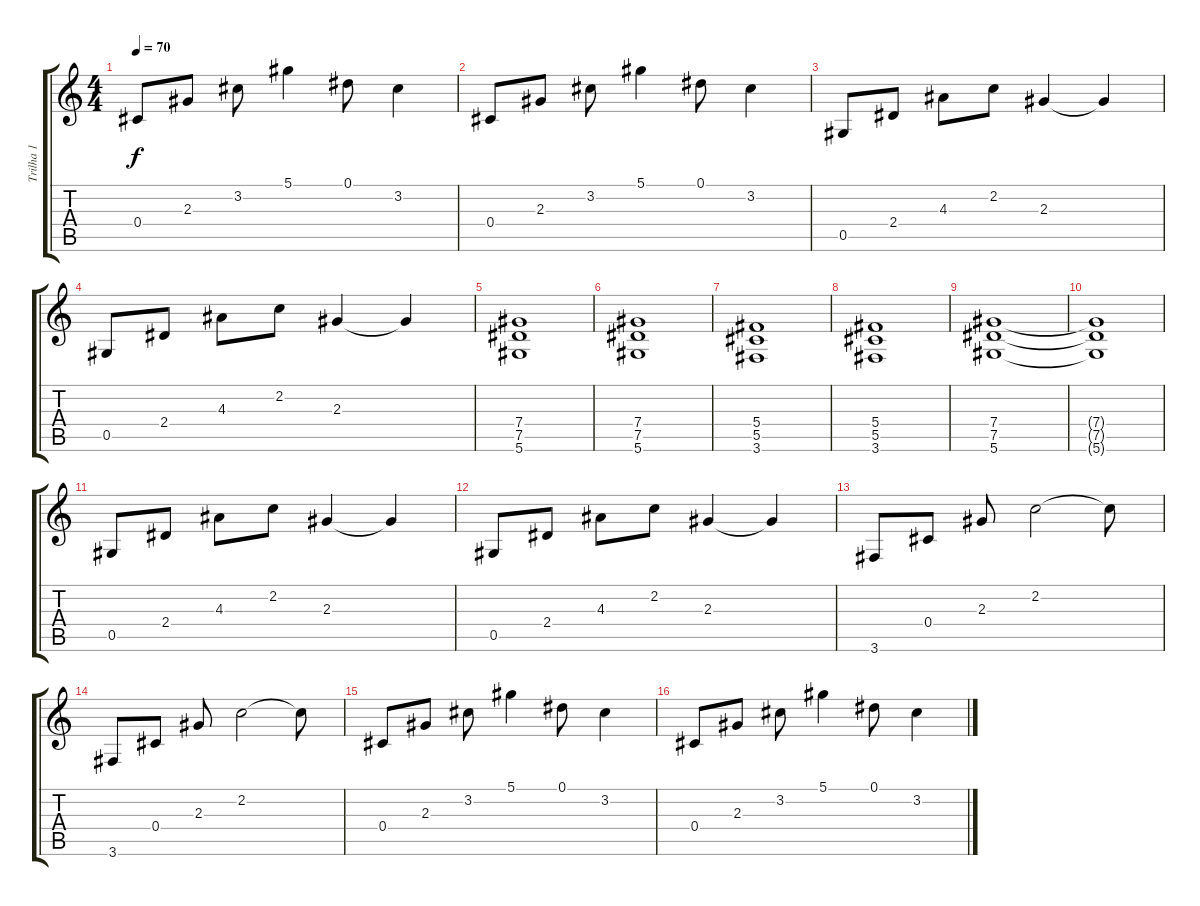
\track ("Trilha 1" "Trilha 1") {instrument electricguitarjazz}
\staff {score tabs}
\tuning (Eb4 Bb3 Gb3 Db3 Ab2 Eb2) {hide}
\ts (4 4)
\tempo 70
\clef g2
\ks c
0.4.8{dy f} 2.3.8 3.2.8 5.1.4 0.1.8 3.2.4 |
0.4.8 2.3.8 3.2.8 5.1.4 0.1.8 3.2.4 |
0.5.8 2.4.8 4.3.8 2.2.8 2.3.4 2.3{t}.4 |
0.5.8 2.4.8 4.3.8 2.2.8 2.3.4 2.3{t}.4 |
(7.4 7.5 5.6).1{instrument distortionguitar} |
(7.4 7.5 5.6).1 |
(5.4 5.5 3.6).1 |
(5.4 5.5 3.6).1 |
(7.4 7.5 5.6).1 |
(7.4{t} 7.5{t} 5.6{t}).1 |
0.5.8{instrument electricguitarjazz} 2.4.8 4.3.8 2.2.8 2.3.4 2.3{t}.4 |
0.5.8 2.4.8 4.3.8 2.2.8 2.3.4 2.3{t}.4 |
3.6.8 0.4.8 2.3.8 2.2.2 2.2{t}.8 |
3.6.8 0.4.8 2.3.8 2.2.2 2.2{t}.8 |
0.4.8 2.3.8 3.2.8 5.1.4 0.1.8 3.2.4 |
0.4.8 2.3.8 3.2.8 5.1.4 0.1.8 3.2.4
